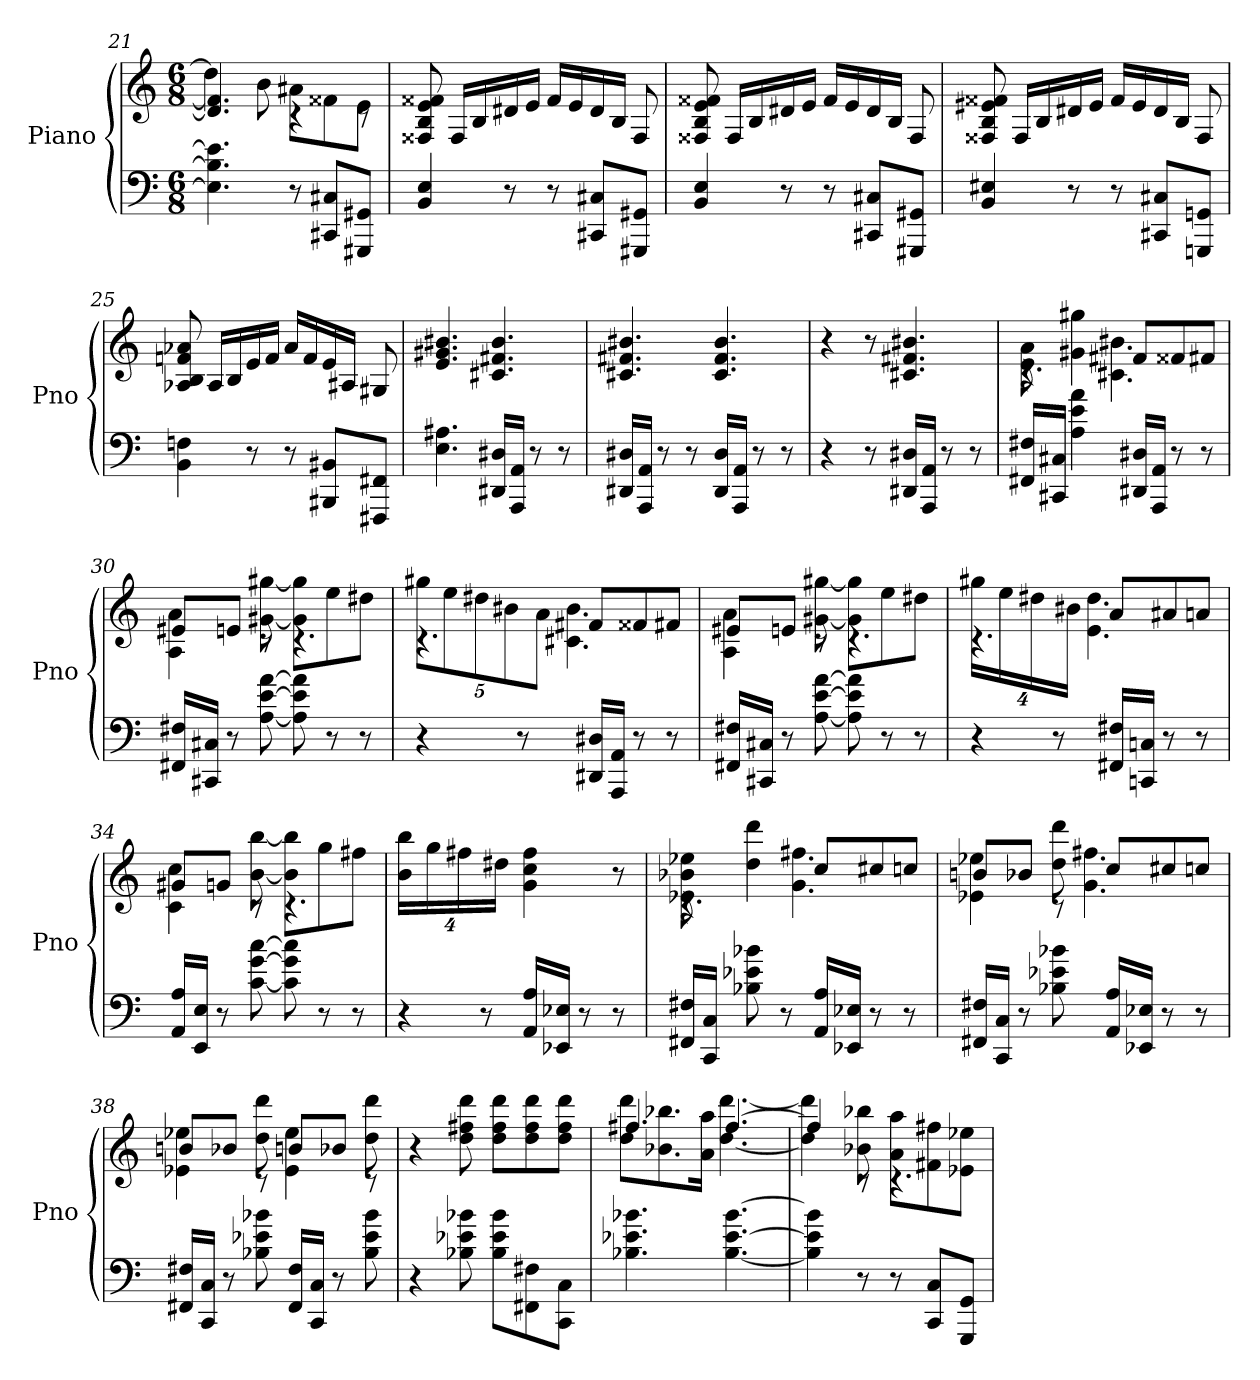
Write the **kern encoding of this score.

**kern	**kern
*part1	*part1
*staff2	*staff1
*I"Piano	*
*I'Pno	*
*clefF4	*clefG2
*k[]	*k[]
*M6/8	*M6/8
=21	=21
*	*^
4.E] 4.B] 4.e]	4.d#] 4.f##]	4dd#]
.	.	8b
8r	4rc	8a#XL
8CC#X 8C#XL	.	8f##X
8GGG#X 8GG#XJ	8rc	8eJ
*	*v	*v
=22	=22
4BB 4E	8F##X 8B 8e 8f##X
.	16F##LL
.	16B
8r	16d#X
.	16eJJ
8r	16f##LL
.	16e
8CC#X 8C#XL	16d#
.	16BJJ
8GGG#X 8GG#XJ	8F##
=23	=23
4BB 4E	8F##X 8B 8e 8f##X
.	16F##LL
.	16B
8r	16d#X
.	16eJJ
8r	16f##LL
.	16e
8CC#X 8C#XL	16d#
.	16BJJ
8GGG#X 8GG#XJ	8F##
=24	=24
4BB 4E#X	8F##X 8B 8e#X 8f##X
.	16F##LL
.	16B
8r	16d#X
.	16e#JJ
8r	16f##LL
.	16e#
8CC#X 8C#XL	16d#
.	16BJJ
8GGGn 8GGnJ	8F##
=25	=25
4BB 4Fn	8A-X 8B 8fn 8a-X
.	16A-LL
.	16B
8r	16e
.	16fJJ
8r	16a-LL
.	16f
8BBB#X 8BB#XL	16e
.	16A#XJJ
8FFF#X 8FF#XJ	8G#X
=26	=26
4.E 4.A#X	4.e 4.g#X 4.b#X
16DD#X 16D#XLL	4.c#X 4.f#X 4.b#
16AAA 16AAJJ	.
8r	.
8r	.
=27	=27
16DD#X 16D#XLL	4.c#X 4.f#X 4.b#X
16AAA 16AAJJ	.
8r	.
8r	.
16DD# 16D#LL	4.c# 4.f# 4.b#
16AAA 16AAJJ	.
8r	.
8r	.
=28	=28
4r	4r
8r	8r
16DD#X 16D#XLL	4.c#X 4.f#X 4.b#X
16AAA 16AAJJ	.
8r	.
8r	.
=29	=29
*	*^
16FF#X 16F#XLL	4.rc	8e 8a
16CC#X 16C#XJJ	.	.
4A 4e 4a	.	4g#X 4gg#X
16DD#X 16D#XLL	8f#XL	4.c#X 4.b#X
16AAA 16AAJJ	.	.
8r	8f##X	.
8r	8f#XJ	.
=30	=30	=30
16FF#X 16F#XLL	8e#XL	4A 4a
16CC#X 16C#XJJ	.	.
8r	8enJ	.
[8A [8e [8a	8rc	[8g#X [8gg#X
8A] 8e] 8a]	4.rc	8g#] 8gg#]L
8r	.	8ee
8r	.	8dd#XJ
=31	=31	=31
4r	4.rc	40%3gg#XL
.	.	40%3ee
.	.	40%3dd#X
.	.	40%3b#X
8r	.	.
.	.	40%3aJ
16DD#X 16D#XLL	8f#XL	4.c#X 4.b#
16AAA 16AAJJ	.	.
8r	8f##X	.
8r	8f#XJ	.
=32	=32	=32
16FF#X 16F#XLL	8e#XL	4A 4a
16CC#X 16C#XJJ	.	.
8r	8enJ	.
[8A [8e [8a	8rc	[8g#X [8gg#X
8A] 8e] 8a]	4.rc	8g#] 8gg#]L
8r	.	8ee
8r	.	8dd#XJ
=33	=33	=33
4r	4.rc	32%3gg#XLL
.	.	32%3ee
.	.	32%3dd#X
8r	.	.
.	.	32%3b#XJJ
16FF#X 16F#XLL	8aL	4.e 4.dd#
16CCn 16CnJJ	.	.
8r	8a#X	.
8r	8anJ	.
=34	=34	=34
16AA 16ALL	8g#XL	4c 4cc
16EE 16EJJ	.	.
8r	8gnJ	.
[8c [8g [8cc	8rc	[8b [8bb
8c] 8g] 8cc]	4.rc	8b] 8bb]L
8r	.	8gg
8r	.	8ff#XJ
*	*v	*v
=35	=35
4r	32%3b 32%3bbLL
.	32%3gg
.	32%3ff#X
8r	.
.	32%3dd#XJJ
16AA 16ALL	4g 4cc 4ff#
16EE-X 16E-XJJ	.
8r	.
8r	8r
=36	=36
*	*^
16FF#X 16F#XLL	4.rc	8e-X 8b-X 8ee-X
16CC 16CJJ	.	.
8B-X 8e-X 8b-X	.	4dd 4ddd
8r	.	.
16AA 16ALL	8ccL	4.g 4.ff#X
16EE-X 16E-XJJ	.	.
8r	8cc#X	.
8r	8ccnJ	.
=37	=37	=37
16FF#X 16F#XLL	8bnL	4e-X 4ee-X
16CC 16CJJ	.	.
8r	8b-XJ	.
8B-X 8e-X 8b-X	8rc	8dd 8ddd
16AA 16ALL	8ccL	4.g 4.ff#X
16EE-X 16E-XJJ	.	.
8r	8cc#X	.
8r	8ccnJ	.
=38	=38	=38
16FF#X 16F#XLL	8bnL	4e-X 4ee-X
16CC 16CJJ	.	.
8r	8b-XJ	.
8B-X 8e-X 8b-X	8rc	8dd 8ddd
16FF# 16F#LL	8bnL	4e- 4ee-
16CC 16CJJ	.	.
8r	8b-XJ	.
8B- 8e- 8b-	8rc	8dd 8ddd
*	*v	*v
=39	=39
4r	4r
8B-X 8e-X 8b-X	8dd 8ff#X 8ddd
8B- 8e- 8b-L	8dd 8ff# 8dddL
8FF#X 8F#X	8dd 8ff# 8ddd
8CC 8CJ	8dd 8ff# 8dddJ
=40	=40
*	*^
4.B-X 4.e-X 4.b-X	4.ff#X	8dd 8dddL
.	.	8.b-X 8.bb-X
.	.	16a 16aaJk
[4.B- [4.e- [4.b-	[4.ff#	[4.dd [4.ddd
=41	=41	=41
4B-] 4e-] 4b-]	4ff#]	4dd] 4ddd]
8r	8rc	8b-X 8bb-X
8r	4.rc	8a 8aaL
8CC 8CL	.	8f#X 8ff#X
8GGG 8GGJ	.	8e-X 8ee-XJ
*	*v	*v
=	=
*-	*-
